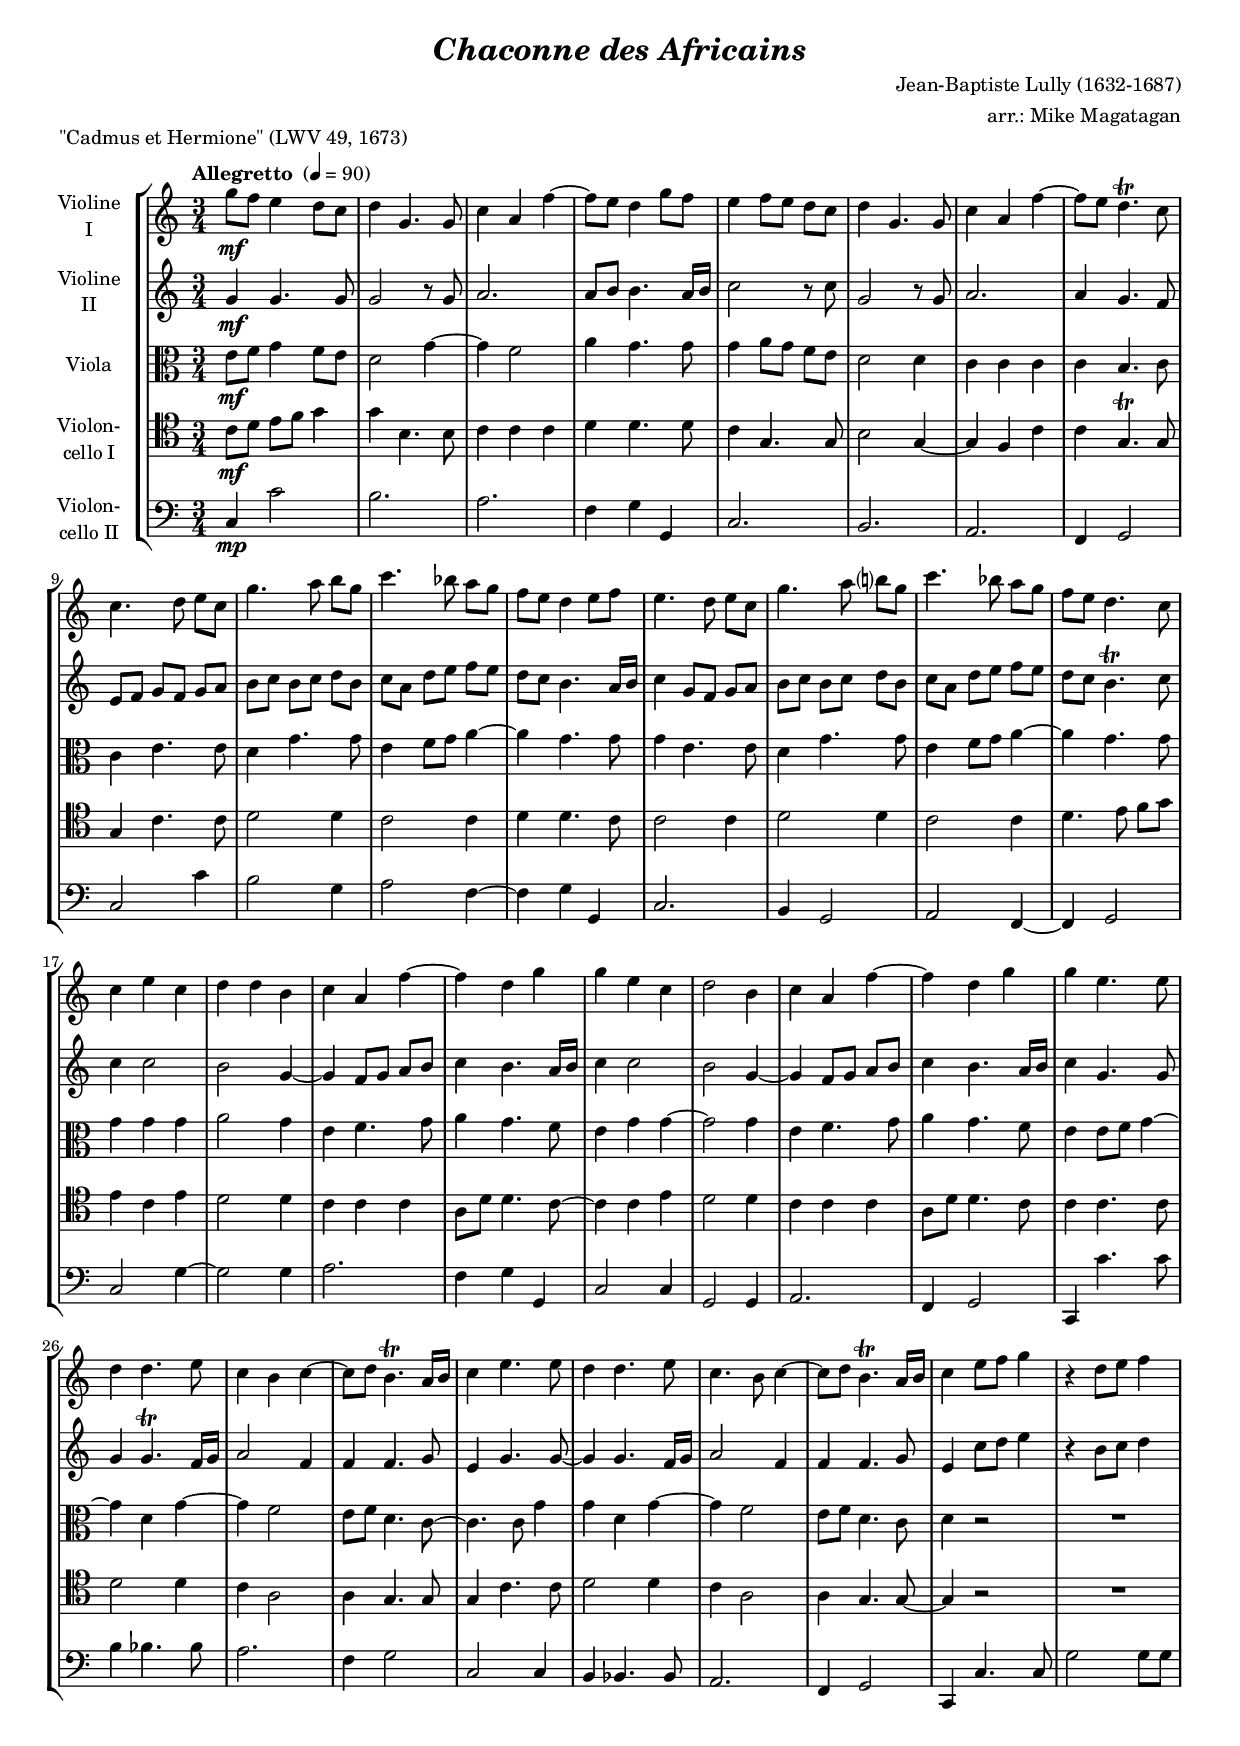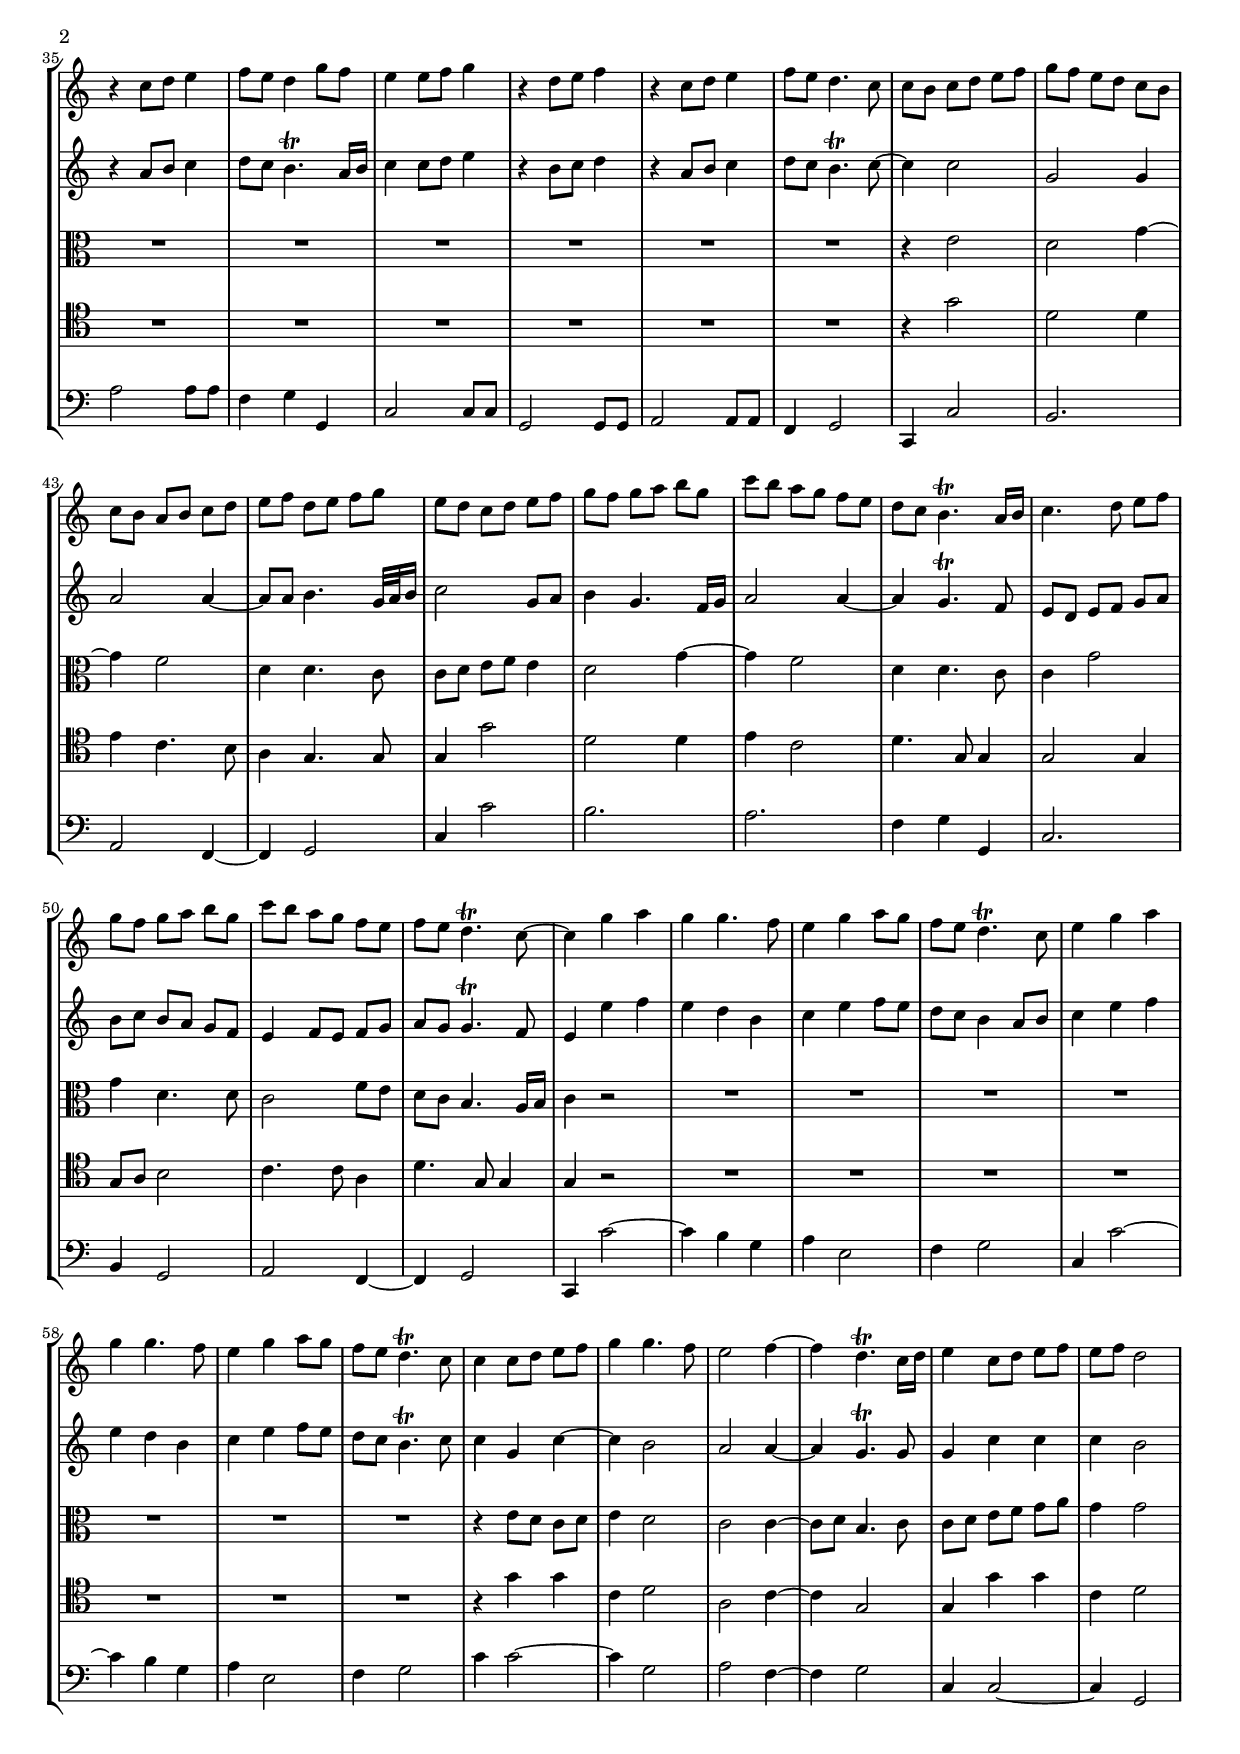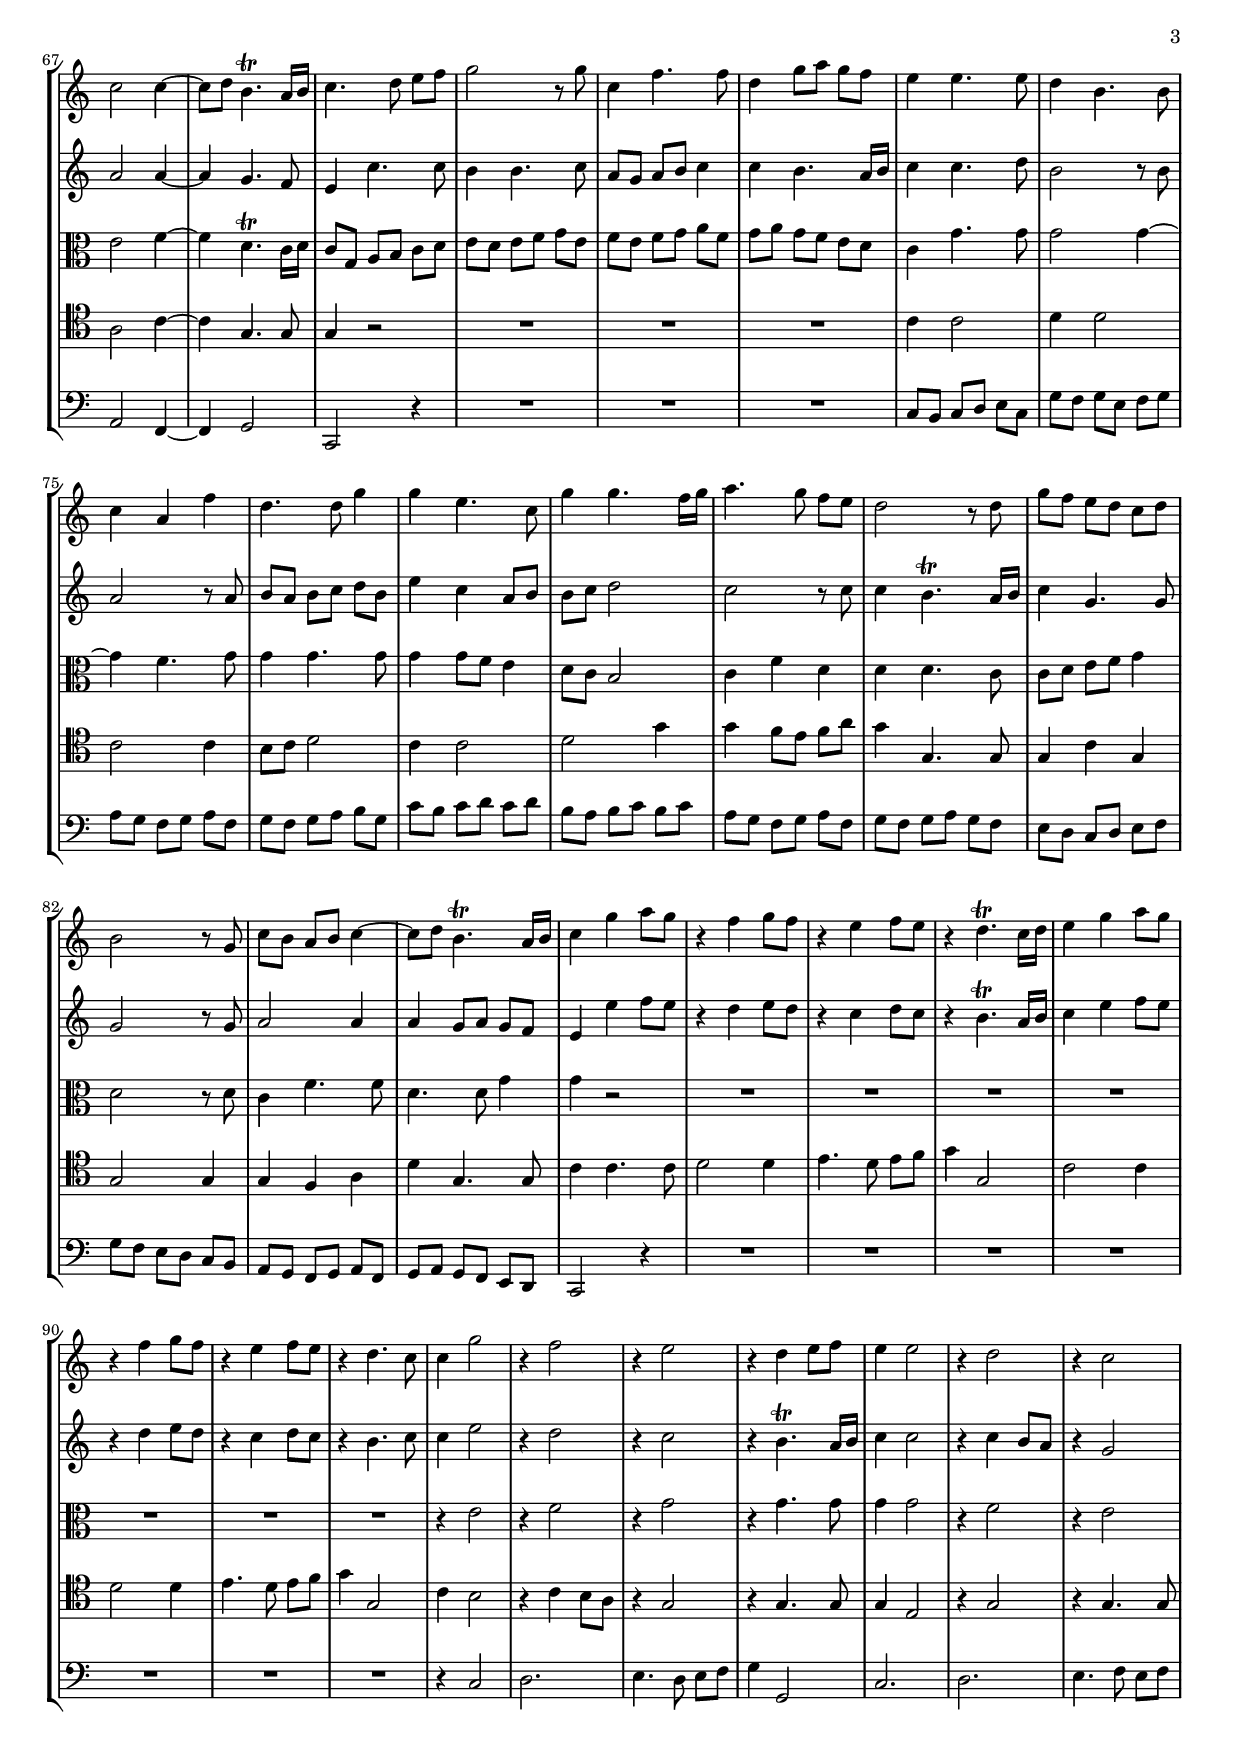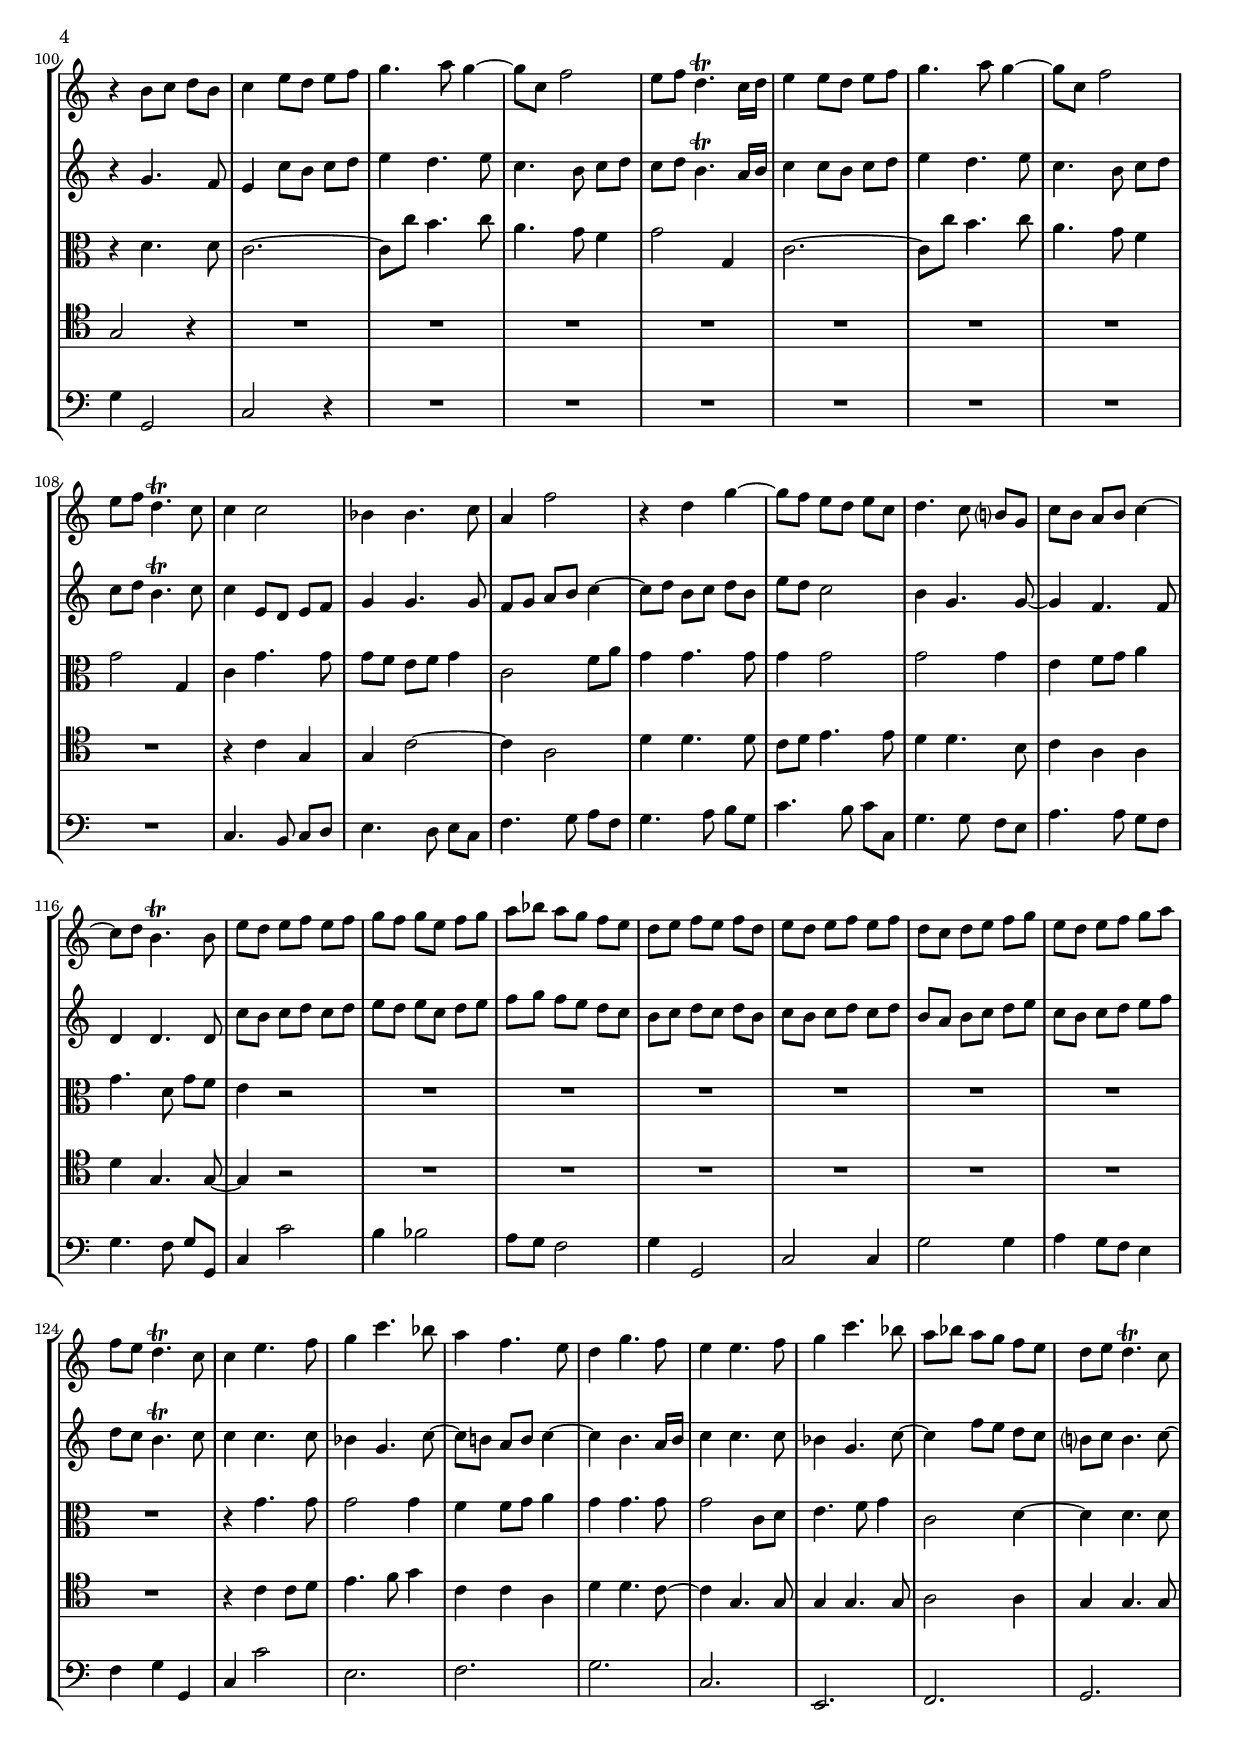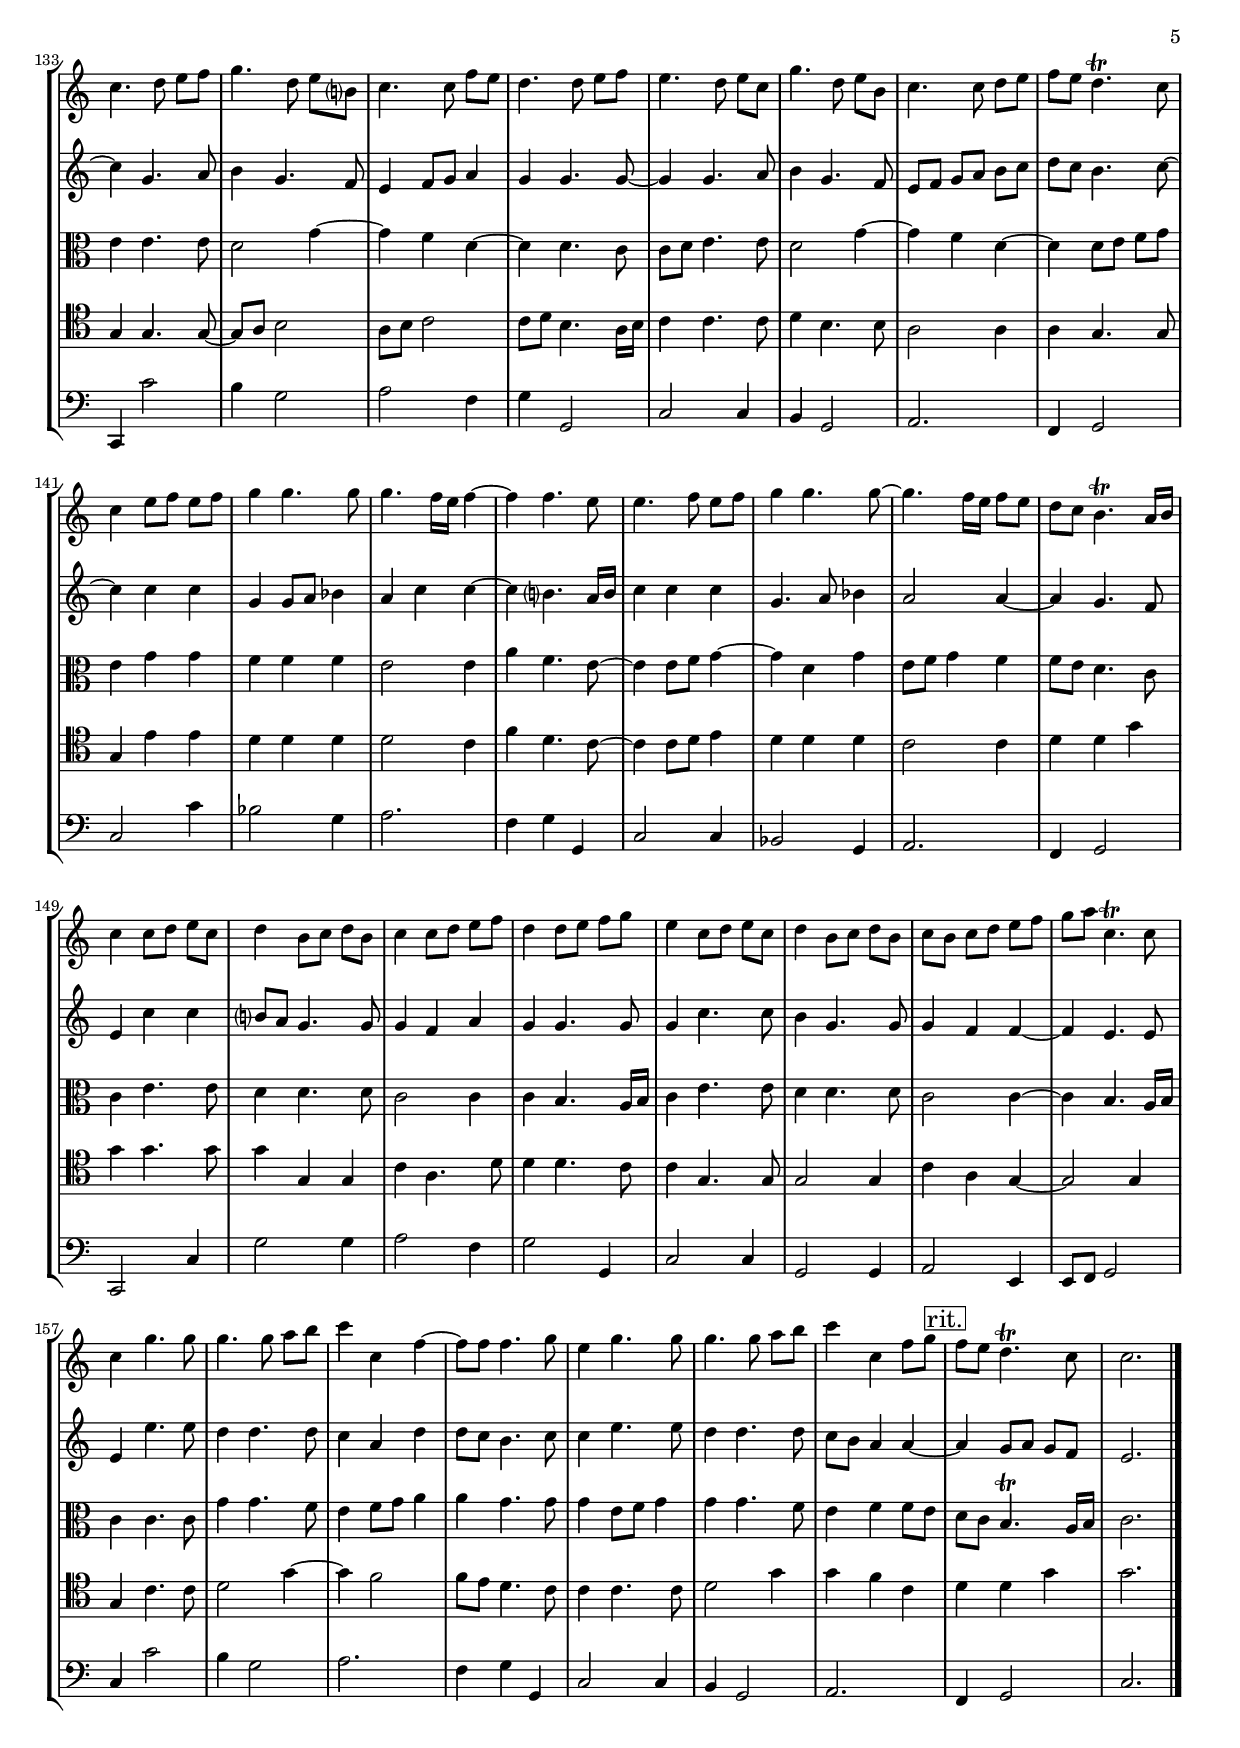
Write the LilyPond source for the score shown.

\version "2.18.2"
\include "deutsch.ly"
  
#(set-global-staff-size 17)

\header {
  title     = \markup \bold \italic "Chaconne des Africains"
  composer  = "Jean-Baptiste Lully (1632-1687)"
  arranger  = "arr.: Mike Magatagan"
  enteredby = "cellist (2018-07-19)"
  piece     = "\"Cadmus et Hermione\" (LWV 49, 1673)"
}

voiceconsts = {
  \key c \major
  \time 3/4
  \clef "treble"
%  \numericTimeSignature
  \compressFullBarRests
  % Set default beaming for all staves
  \set Timing.beamExceptions = #'()
  \set Timing.baseMoment     = #(ly:make-moment 1 4)
  \set Timing.beatStructure  = #'(1 1 1)
  \tempo "Allegretto " 4=90
}

micl = "clarinet"
mifl = "flute"
miob = "oboe"
mifh = "french horn"
misx = "tenor sax"
mist = "string ensemble 1"
miba = "cello"

rit = \mark \markup \box "rit."

va = \relative c''' {
  \voiceconsts

  g8\mf f e4 d8 c
  d4 g,4. g8
  c4 a f'~
  f8 e d4 g8 f
  e4 f8 e d c
  d4 g,4. g8
  c4 a f'~

  f8 e d4.\trill c8
  c4. d8 e c
  g'4. a8 h g
  c4. b8 a g
  f e d4 e8 f
  e4. d8 e c

  g'4. a8 h? g
  c4. b8 a g
  f e d4. c8
  c4 e c
  d d h
  c a f'~
  f d g
  g e c
  d2 h4
  c a f'~

  f d g
  g e4. e8
  d4 d4. e8
  c4 h c~
  c8 d h4.\trill a16 h
  c4 e4. e8
  d4 d4. e8
  c4. h8 c4~

  c8 d h4.\trill a16 h
  c4 e8 f g4
  r d8 e f4
  r c8 d e4
  f8 e d4 g8 f
  e4 e8 f g4
  r d8 e f4

  r c8 d e4
  f8 e d4. c8
  c h c d e f
  g f e d c h
  c h a h c d
  e f d e f g
  e d c d e f

  g f g a h g
  c h a g f e
  d c h4.\trill a16 h
  c4. d8 e f
  g f g a h g

  c h a g f e
  f e d4.\trill c8~
  c4 g' a
  g g4. f8
  e4 g a8 g
  f e d4.\trill c8

  e4 g a
  g g4. f8
  e4 g a8 g
  f e d4.\trill c8
  c4 c8 d e f
  g4 g4. f8
  e2 f4~

  f d4.\trill c16 d
  e4 c8 d e f
  e f d2
  c c4~
  c8 d h4.\trill a16 h
  c4. d8 e f

  g2 r8 g
  c,4 f4. f8
  d4 g8 a g f
  e4 e4. e8
  d4 h4. h8
  c4 a f'
  d4. d8 g4
  g e4. c8
  g'4 g4. f16 g

  a4. g8 f e
  d2 r8 d
  g f e d c d
  h2 r8 g
  c h a h c4~
  c8 d h4.\trill a16 h
  c4 g' a8 g

  r4 f g8 f
  r4 e f8 e
  r4 d4.\trill c16 d
  e4 g a8 g
  r4 f g8 f
  r4 e f8 e
  r4 d4. c8
  c4 g'2

  r4 f2
  r4 e2
  r4 d e8 f
  e4 e2
  r4 d2
  r4 c2
  r4 h8 c d h
  c4 e8 d e f
  g4. a8 g4~
  g8 c, f2

  e8 f d4.\trill c16 d
  e4 e8 d e f
  g4. a8 g4~
  g8 c, f2
  e8 f d4.\trill c8
  c4 c2

  b4 b4. c8
  a4 f'2
  r4 d g~
  g8 f e d e c
  d4. c8 h? g
  c h a h c4~
  c8 d h4.\trill h8

  e d e f e f
  g f g e f g
  a b a g f e
  d e f e f d
  e d e f e f
  d c d e f g

  e d e f g a
  f e d4.\trill c8
  c4 e4. f8
  g4 c4. b8
  a4 f4. e8
  d4 g4. f8
  e4 e4. f8

  g4 c4. b8
  a b a g f e
  d e d4.\trill c8
  c4. d8 e f
  g4. d8 e h?
  c4. c8 f e

  d4. d8 e f
  e4. d8 e c
  g'4. d8 e h
  c4. c8 d e
  f e d4.\trill c8
  c4 e8 f e f
  g4 g4. g8

  g4. f16 e f4~
  f f4. e8
  e4. f8 e f
  g4 g4. g8~
  g4. f16 e f8 e
  d c h4.\trill a16 h
  c4 c8 d e c

  d4 h8 c d h
  c4 c8 d e f
  d4 d8 e f g
  e4 c8 d e c
  d4 h8 c d h
  c h c d e f

  g a c,4.\trill c8
  c4 g'4. g8
  g4. g8 a h
  c4 c, f~
  f8 f f4. g8
  e4 g4. g8
  g4. g8 a h

  c4 c, f8 g \rit
  f e d4.\trill c8
  c2. \bar "|."
}

vb = \relative c'' {
  \voiceconsts

  g4\mf g4. g8
  g2 r8 g
  a2.
  a8 h h4. a16 h
  c2 r8 c
  g2 r8 g
  a2.
  a4 g4. f8
  e f g f g a
  
  h c h c d h
  c a d e f e
  d c h4. a16 h
  c4 g8 f g a
  h c h c d h
  c a d e f e
  
  d c h4.\trill c8
  c4 c2
  h g4~
  g f8 g a h
  c4 h4. a16 h
  c4 c2
  h g4~
  g f8 g a h

  c4 h4. a16 h
  c4 g4. g8
  g 4 g4.\trill f16 g
  a2 f4
  f f4. g8
  e4 g4. g8~
  g4 g4. f16 g
  a2 f4

  f f4. g8
  e4 c'8 d e4
  r h8 c d4
  r a8 h c4
  d8 c h4.\trill a16 h
  c4 c8 d e4
  r h8 c d4

  r a8 h c4
  d8 c h4.\trill c8~
  c4 c2
  g g4
  a2 a4~
  a8 a h4. g32 a h16
  c2 g8 a
  h4 g4. f16 g

  a2 a4~
  a g4.\trill f8
  e d e f g a
  h c h a g f
  e4 f8 e f g

  a g g4.\trill f8
  e4 e' f
  e d h
  c e f8 e
  d c h4 a8 h
  c4 e f
  e d h
  c e f8 e

  d c h4.\trill c8
  c4 g c~
  c h2
  a a4~
  a g4.\trill g8
  g4 c c
  c h2
  a a4~

  a g4. f8
  e4 c'4. c8
  h4 h4. c8
  a g a h c4
  c h4. a16 h
  c4 c4. d8
  h2 r8 h
  a2 r8 a
  h a h c d h

  e4 c a8 h
  h c d2
  c r8 c
  c4 h4.\trill a16 h
  c4 g4. g8
  g2 r8 g
  a2 a4
  a g8 a g f

  e4 e' f8 e
  r4 d e8 d
  r4 c d8 c
  r4 h4.\trill a16 h
  c4 e f8 e
  r4 d e8 d
  r4 c d8 c
  r4 h4. c8

  c4 e2
  r4 d2
  r4 c2
  r4 h4.\trill a16 h
  c4 c2
  r4 c h8 a
  r4 g2
  r4 g4. f8
  e4 c'8 h c d

  e4 d4. e8
  c4. h8 c d
  c d h4.\trill a16 h
  c4 c8 h c d
  e4 d4. e8
  c4. h8 c d

  c d h4.\trill c8
  c4 e,8 d e f
  g4 g4. g8
  f g a h c4~
  c8 d h c d h
  e d c2
  h4 g4. g8~

  g4 f4. f8
  d4 d4. d8
  c' h c d c d
  e d e c d e
  f g f e d c
  h c d c d h
  c h c d c d

  h a h c d e
  c h c d e f
  d c h4.\trill c8
  c4 c4. c8
  b4 g4. c8~
  c h! a h c4~
  c h4. a16 h

  c4 c4. c8
  b4 g4. c8~
  c4 f8 e d c
  h? c h4. c8~
  c4 g4. a8
  h4 g4. f8
  e4 f8 g a4
  g g4. g8~
  g4 g4. a8

  h4 g4. f8
  e f g a h c
  d c h4. c8~
  c4 c c
  g g8 a b4
  a c c~
  c h?4. a16 h
  c4 c c

  g4. a8 b4
  a2 a4~
  a g4. f8
  e4 c' c
  h?8 a g4. g8
  g4 f a
  g g4. g8
  g4 c4. c8
  h4 g4. g8

  g4 f f~
  f e4. e8
  e4 e'4. e8
  d4 d4. d8
  c4 a d
  d8 c h4. c8
  c4 e4. e8
  d4 d4. d8
  c h a4 a~ \rit

  a g8 a g f
  e2. \bar "|."
}

vc = \relative c' {
  \voiceconsts
  \clef "alto"

  e8\mf f g4 f8 e
  d2 g4~
  g f2
  a4 g4. g8
  g4 a8 g f e
  d2 d4
  c c c
  c h4. c8
  c4 e4. e8
  
  d4 g4. g8
  e4 f8 g a4~
  a g4. g8
  g4 e4. e8
  d4 g4. g8
  e4 f8 g a4~
  a g4. g8
  g4 g g
  a2 g4
  e4 f4. g8
  
  a4 g4. f8
  e4 g g~
  g2 g4
  e f4. g8
  a4 g4. f8
  e4 e8 f g4~
  g d g~
  g f2
  e8 f d4. c8~
  c4. c8 g'4

  g d g~
  g f2
  e8 f d4. c8
  d4 r2
  R2.*7
  r4 e2
  d g4~
  g f2
  d4 d4. c8
  c d e f e4
  d2 g4~

  g f2
  d4 d4. c8
  c4 g'2
  g4 d4. d8
  c2 f8 e
  d c h4. a16 h
  c4 r2
  R2.*7
  r4 e8 d c d
  e4 d2
  c c4~

  c8 d h4. c8
  c d e f g a
  g4 g2
  e f4~
  f d4.\trill c16 d
  c8 g a h c d
  e d e f g e

  f e f g a f
  g a g f e d
  c4 g'4. g8
  g2 g4~
  g f4. g8
  g4 g4. g8
  g4 g8 f e4
  d8 c h2
  c4 f d

  d d4. c8
  c d e f g4
  d2 r8 d
  c4 f4. f8
  d4. d8 g4
  g r2
  R2.*7
  r4 e2
  r4 f2
  r4 g2

  r4 g4. g8
  g4 g2
  r4 f2
  r4 e2
  r4 d4. d8
  c2.~
  c8 c' h4. c8
  a4. g8 f4
  g2 g,4
  c2.~

  c8 c' h4. c8
  a4. g8 f4
  g2 g,4
  c g'4. g8
  g f e f g4
  c,2 f8 a
  g4 g4. g8
  g4 g2
  g g4
  e f8 g a4

  g4. d8 g f
  e4 r2
  R2.*7
  r4 g4. g8
  g2 g4
  f f8 g a4
  g g4. g8
  g2 c,8 d
  e4. f8 g4
  c,2 d4~
  d d4. d8

  e4 e4. e8
  d2 g4~
  g f d~
  d d4. c8
  c d e4. e8
  d2 g4~
  g f d~
  d d8 e f g
  e4 g g
  f f f

  e2 e4
  a f4. e8~
  e4 e8 f g4~
  g d g
  e8 f g4 f
  f8 e d4. c8
  c4 e4. e8
  d4 d4. d8
  c2 c4
  c h4. a16 h

  c4 e4. e8
  d4 d4. d8
  c2 c4~
  c h4. a16 h
  c4 c4. c8
  g'4 g4. f8
  e4 f8 g a4
  a g4. g8
  g4 e8 f g4
  g g4. f8

  e4 f f8 e \rit
  d c h4.\trill a16 h
  c2. \bar "|."
}

vd = \relative c' {
  \voiceconsts
  \clef "tenor"

  c8\mf d e f g4
  g h,4. h8
  c4 c c
  d d4. d8
  c4 g4. g8
  h2 g4~
  g f c'

  c g4.\trill g8
  g4 c4. c8
  d2 d4
  c2 c4
  d d4. c8
  c2 c4
  d2 d4
  c2 c4
  d4. e8 f g
  
  e4 c e
  d2 d4
  c c c
  a8 d d4. c8~
  c4 c e
  d2 d4
  c c c
  a8 d d4. c8
  c4 c4. c8

  d2 d4
  c a2
  a4 g4. g8
  g4 c4. c8
  d2 d4
  c a2
  a4 g4. g8~
  g4 r2
  R2.*7
  r4 g'2
  d d4

  e c4. h8
  a4 g4. g8
  g4 g'2
  d d4
  e c2
  d4. g,8 g4
  g2 g4
  g8 a h2
  c4. c8 a4
  d4. g,8 g4
  g r2

  R2.*7
  r4 g' g
  c, d2
  a c4~
  c g2
  g4 g' g
  c, d2
  a c4~
  c g4. g8
  g4 r2
  R2.*3
  c4 c2

  d4 d2
  c c4
  h8 c d2
  c4 c2
  d g4
  g f8 e f a
  g4 g,4. g8
  g4 c g
  g2 g4
  g f a

  d g,4. g8
  c4 c4. c8
  d2 d4
  e4. d8 e f
  g4 g,2
  c c4
  d2 d4
  e4. d8 e f
  g4 g,2
  c4 h2

  r4 c h8 a
  r4 g2
  r4 g4. g8
  g4 e2
  r4 g2
  r4 g4. g8
  g2 r4
  R2.*8
  r4 c g
  g c2~
  c4 a2
  d4 d4. d8

  c d e4. e8
  d4 d4. h8
  c4 a a
  d g,4. g8~
  g4 r2
  R2.*7
  r4 c c8 d
  e4. f8 g4
  c, c a

  d d4. c8~
  c4 g4. g8
  g4 g4. g8
  a2 a4
  g4 g4. g8
  g4 g4. g8~
  g a h2
  a8 h c2
  c8 d h4. a16 h

  c4 c4. c8
  d4 h4. h8
  a2 a4
  a g4. g8
  g4 e' e
  d d d
  d2 c4
  f d4. c8~
  c4 c8 d e4

  d d d
  c2 c4
  d d g
  g g4. g8
  g4 g, g
  c a4. d8
  d4 d4. c8
  c4 g4. g8
  g2 g4
  c a g~

  g2 g4
  g c4. c8
  d2 g4~
  g f2
  f8 e d4. c8
  c4 c4. c8
  d2 g4
  g f c \rit
  d d g
  g2. \bar "|."
}

ve = \relative c {
  \voiceconsts
  \clef "bass"

  c4\mp c'2
  h2.
  a
  f4 g g,
  c2.
  h
  a
  f4 g2
  c c'4
  h2 g4
  a2 f4~
  f g g,
  c2.

  h4 g2
  a f4~
  f g2
  c g'4~
  g2 g4
  a2.
  f4 g g,
  c2 c4
  g2 g4
  a2.
  f4 g2
  c,4 c''4. c8
  h4 b4. b8

  a2.
  f4 g2
  c, c4
  h4 b4. b8
  a2.
  f4 g2
  c,4 c'4. c8
  g'2 g8 g
  a2 a8 a
  f4 g g,
  c2 c8 c

  g2 g8 g
  a2 a8 a
  f4 g2
  c,4 c'2
  h2.
  a2 f4~
  f g2
  c4 c'2
  h2.
  a
  f4 g g,
  c2.
  h4 g2

  a f4~
  f g2
  c,4 c''2~
  c4 h g
  a e2
  f4 g2
  c,4 c'2~
  c4 h g
  a e2
  f4 g2
  c4 c2~
  c4 g2
  a f4~

  f g2
  c,4 c2~
  c4 g2
  a f4~
  f g2
  c, r4
  R2.*3
  c'8 h c d e c
  g' f g e f g
  a g f g a f

  g f g a h g
  c h c d c d
  h a h c h c
  a g f g a f
  g f g a g f
  e d c d e f

  g f e d c h
  a g f g a f
  g a g f e d
  c2 r4
  R2.*7
  r4 c'2
  d2.
  e4. d8 e f
  g4 g,2
  c2.

  d
  e4. f8 e f
  g4 g,2
  c r4
  R2.*7
  c4. h8 c d
  e4. d8 e c
  f4. g8 a f
  g4. a8 h g
  c4. h8 c c,

  g'4. g8 f e
  a4. a8 g f
  g4. f8 g g,
  c4 c'2
  h4 b2
  a8 g f2
  g4 g,2
  c c4
  g'2 g4
  a g8 f e4

  f g g,
  c c'2
  e,2.
  f
  g
  c,
  e,
  f
  g
  c,4 c''2
  h4 g2
  a f4
  g g,2
  c c4

  h g2
  a2.
  f4 g2
  c c'4
  b2 g4
  a2.
  f4 g g,
  c2 c4
  b2 g4
  a2.
  f4 g2
  c, c'4
  g'2 g4
  a2 f4

  g2 g,4
  c2 c4
  g2 g4
  a2 e4
  e8 f g2
  c4 c'2
  h4 g2
  a2.
  f4 g g,
  c2 c4
  h g2
  a2. \rit
  f4 g2
  c2. \bar "|."
}


music = \new StaffGroup <<
      \new Staff {
	\set Staff.midiInstrument = \mist
	\set Staff.instrumentName = \markup \center-column { "Violine" "I" }
	\transpose c c { \va }
      }

      \new Staff {
	\set Staff.midiInstrument = \mist
	\set Staff.instrumentName = \markup \center-column { "Violine" "II" }
	\transpose c c { \vb }
      }

      \new Staff {
	\set Staff.midiInstrument = \mist
	\set Staff.instrumentName = \markup \center-column { "Viola" }
	\transpose c c { \vc }
      }

      \new Staff {
	\set Staff.midiInstrument = \miba
	\set Staff.instrumentName = \markup \center-column { "Violon-" "cello I" }
	\transpose c c { \vd }
      }

      \new Staff {
	\set Staff.midiInstrument = \miba
	\set Staff.instrumentName = \markup \center-column { "Violon-" "cello II" }
	\transpose c c { \ve }
      }
>>

\book {
  \score {
    \music
    \layout {}
  }

  \score {
    \unfoldRepeats \music

    \midi {
      \context {
        \Score
      }
    }
  }
}
